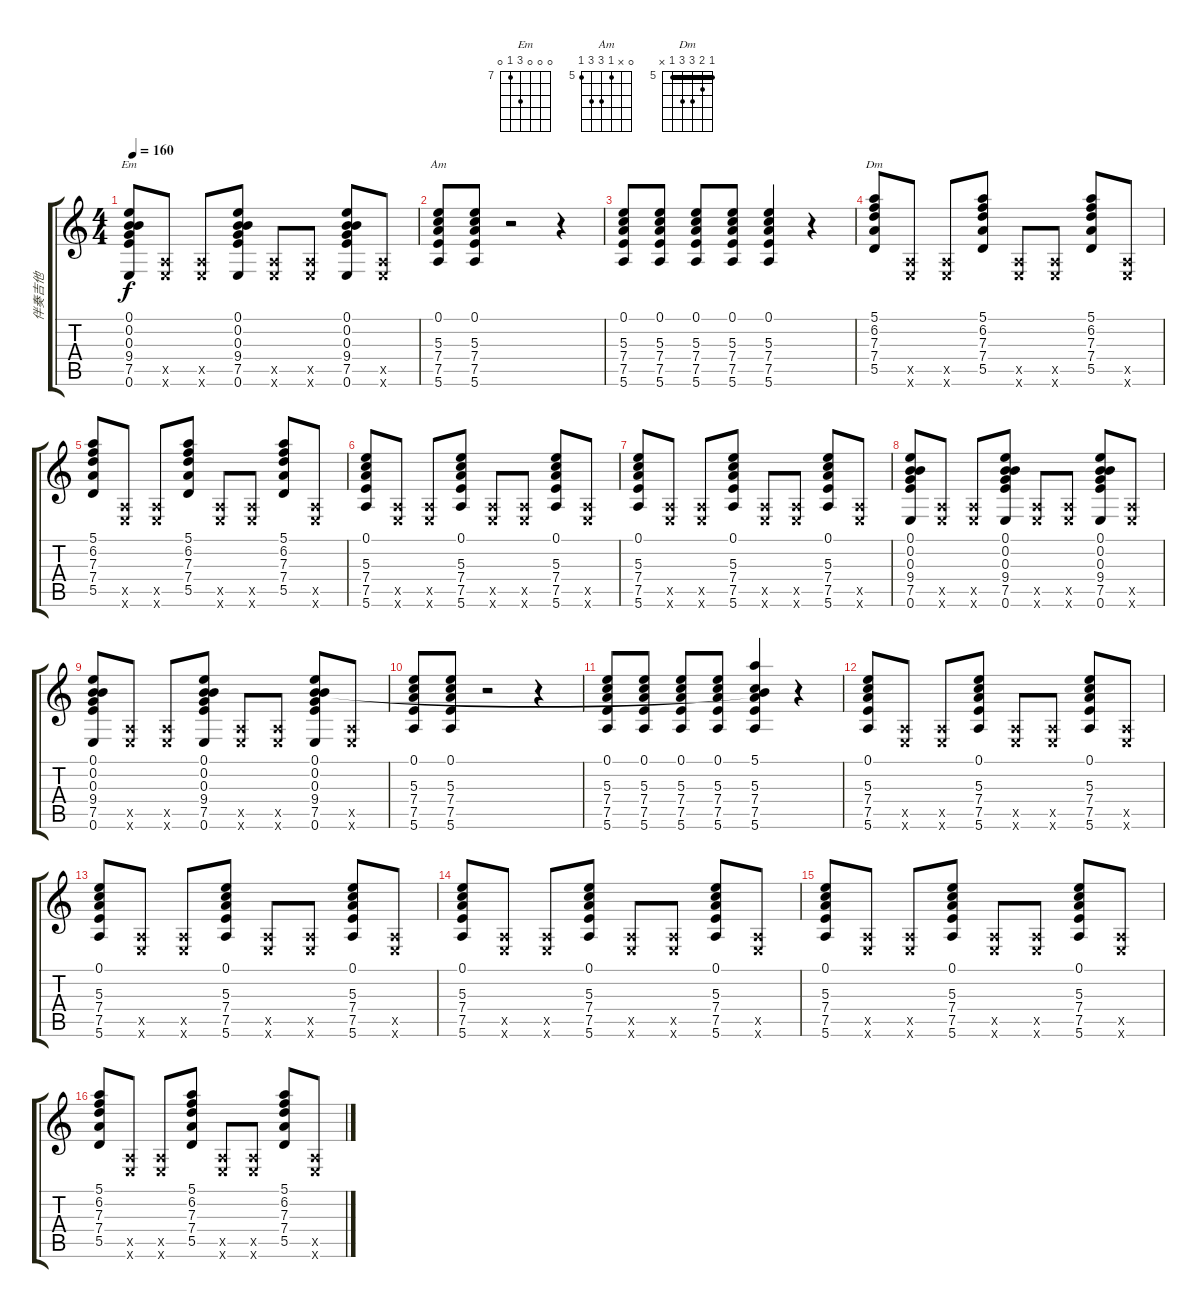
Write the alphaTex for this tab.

\track ("伴奏吉他" "伴奏吉他") {instrument distortionguitar}
\staff {score tabs}
\tuning (E4 B3 G3 D3 A2 E2) {hide}
\chord ("Em" 0 0 0 9 7 0) {firstfret 7}
\chord ("Am" 0 x 5 7 7 5) {firstfret 5}
\chord ("Dm" 5 6 7 7 5 x) {firstfret 5 barre 5}
\ts (4 4)
\tempo 160
\clef g2
\ks c
(0.1 0.2 0.3 9.4 7.5 0.6).8{ch "Em" dy f} (0.5{x} 0.6{x}).8 (0.5{x} 0.6{x}).8 (0.1 0.2 0.3 9.4 7.5 0.6).8 (0.5{x} 0.6{x}).8 (0.5{x} 0.6{x}).8 (0.1 0.2 0.3 9.4 7.5 0.6).8 (0.5{x} 0.6{x}).8 |
(0.1 5.3 7.4 7.5 5.6).8{ch "Am"} (0.1 5.3 7.4 7.5 5.6).8 r.2 r.4 |
(0.1 5.3 7.4 7.5 5.6).8 (0.1 5.3 7.4 7.5 5.6).8 (0.1 5.3 7.4 7.5 5.6).8 (0.1 5.3 7.4 7.5 5.6).8 (0.1 5.3 7.4 7.5 5.6).4 r.4 |
(5.1 6.2 7.3 7.4 5.5).8{ch "Dm"} (0.5{x} 0.6{x}).8 (0.5{x} 0.6{x}).8 (5.1 6.2 7.3 7.4 5.5).8 (0.5{x} 0.6{x}).8 (0.5{x} 0.6{x}).8 (5.1 6.2 7.3 7.4 5.5).8 (0.5{x} 0.6{x}).8 |
(5.1 6.2 7.3 7.4 5.5).8 (0.5{x} 0.6{x}).8 (0.5{x} 0.6{x}).8 (5.1 6.2 7.3 7.4 5.5).8 (0.5{x} 0.6{x}).8 (0.5{x} 0.6{x}).8 (5.1 6.2 7.3 7.4 5.5).8 (0.5{x} 0.6{x}).8 |
(0.1 5.3 7.4 7.5 5.6).8 (0.5{x} 0.6{x}).8 (0.5{x} 0.6{x}).8 (0.1 5.3 7.4 7.5 5.6).8 (0.5{x} 0.6{x}).8 (0.5{x} 0.6{x}).8 (0.1 5.3 7.4 7.5 5.6).8 (0.5{x} 0.6{x}).8 |
(0.1 5.3 7.4 7.5 5.6).8 (0.5{x} 0.6{x}).8 (0.5{x} 0.6{x}).8 (0.1 5.3 7.4 7.5 5.6).8 (0.5{x} 0.6{x}).8 (0.5{x} 0.6{x}).8 (0.1 5.3 7.4 7.5 5.6).8 (0.5{x} 0.6{x}).8 |
(0.1 0.2 0.3 9.4 7.5 0.6).8 (0.5{x} 0.6{x}).8 (0.5{x} 0.6{x}).8 (0.1 0.2 0.3 9.4 7.5 0.6).8 (0.5{x} 0.6{x}).8 (0.5{x} 0.6{x}).8 (0.1 0.2 0.3 9.4 7.5 0.6).8 (0.5{x} 0.6{x}).8 |
(0.1 0.2 0.3 9.4 7.5 0.6).8 (0.5{x} 0.6{x}).8 (0.5{x} 0.6{x}).8 (0.1 0.2 0.3 9.4 7.5 0.6).8 (0.5{x} 0.6{x}).8 (0.5{x} 0.6{x}).8 (0.1 0.2 0.3 9.4 7.5 0.6).8 (0.5{x} 0.6{x}).8 |
(0.1 5.3 7.4 7.5 5.6).8 (0.1 5.3 7.4 7.5 5.6).8 r.2 r.4 |
(0.1 5.3 7.4 7.5 5.6).8 (0.1 5.3 7.4 7.5 5.6).8 (0.1 5.3 7.4 7.5 5.6).8 (0.1 5.3 7.4 7.5 5.6).8 (5.1 0.2{t} 5.3 7.4 7.5 5.6).4 r.4 |
(0.1 5.3 7.4 7.5 5.6).8 (0.5{x} 0.6{x}).8 (0.5{x} 0.6{x}).8 (0.1 5.3 7.4 7.5 5.6).8 (0.5{x} 0.6{x}).8 (0.5{x} 0.6{x}).8 (0.1 5.3 7.4 7.5 5.6).8 (0.5{x} 0.6{x}).8 |
(0.1 5.3 7.4 7.5 5.6).8 (0.5{x} 0.6{x}).8 (0.5{x} 0.6{x}).8 (0.1 5.3 7.4 7.5 5.6).8 (0.5{x} 0.6{x}).8 (0.5{x} 0.6{x}).8 (0.1 5.3 7.4 7.5 5.6).8 (0.5{x} 0.6{x}).8 |
(0.1 5.3 7.4 7.5 5.6).8 (0.5{x} 0.6{x}).8 (0.5{x} 0.6{x}).8 (0.1 5.3 7.4 7.5 5.6).8 (0.5{x} 0.6{x}).8 (0.5{x} 0.6{x}).8 (0.1 5.3 7.4 7.5 5.6).8 (0.5{x} 0.6{x}).8 |
(0.1 5.3 7.4 7.5 5.6).8 (0.5{x} 0.6{x}).8 (0.5{x} 0.6{x}).8 (0.1 5.3 7.4 7.5 5.6).8 (0.5{x} 0.6{x}).8 (0.5{x} 0.6{x}).8 (0.1 5.3 7.4 7.5 5.6).8 (0.5{x} 0.6{x}).8 |
(5.1 6.2 7.3 7.4 5.5).8 (0.5{x} 0.6{x}).8 (0.5{x} 0.6{x}).8 (5.1 6.2 7.3 7.4 5.5).8 (0.5{x} 0.6{x}).8 (0.5{x} 0.6{x}).8 (5.1 6.2 7.3 7.4 5.5).8 (0.5{x} 0.6{x}).8
